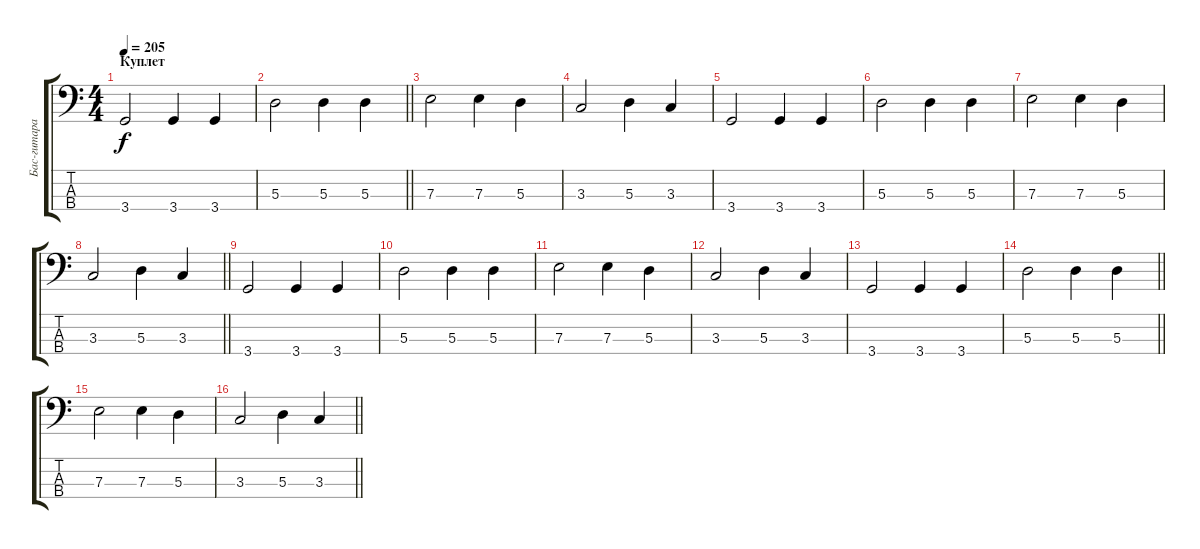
\track ("Бас-гитара" "Бас-гитара") {instrument electricbassfinger}
\staff {score tabs}
\tuning (G2 D2 A1 E1) {hide}
\ts (4 4)
\section ("" "Куплет")
\tempo 205
\clef f4
\ks c
3.4.2{dy f} 3.4.4 3.4.4 |
\barLineRight lightlight
5.3.2 5.3.4 5.3.4 |
7.3.2 7.3.4 5.3.4 |
3.3.2 5.3.4 3.3.4 |
3.4.2 3.4.4 3.4.4 |
5.3.2 5.3.4 5.3.4 |
7.3.2 7.3.4 5.3.4 |
\barLineRight lightlight
3.3.2 5.3.4 3.3.4 |
3.4.2 3.4.4 3.4.4 |
5.3.2 5.3.4 5.3.4 |
7.3.2 7.3.4 5.3.4 |
3.3.2 5.3.4 3.3.4 |
3.4.2 3.4.4 3.4.4 |
\barLineRight lightlight
5.3.2 5.3.4 5.3.4 |
7.3.2 7.3.4 5.3.4 |
\barLineRight lightlight
3.3.2 5.3.4 3.3.4
